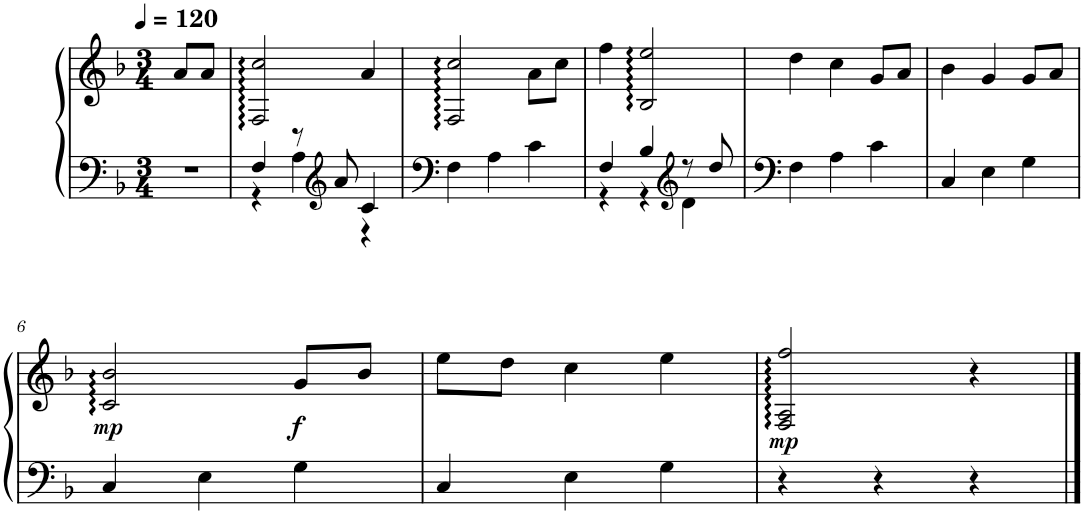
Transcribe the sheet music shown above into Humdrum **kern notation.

**kern	**kern	**dynam
*part1	*part1	*part1
*staff2	*staff1	*staff1/2
*I"Piano, Piano	*	*
*I'Pno.	*	*
*clefF4	*clefG2	*
*k[b-]	*k[b-]	*
*M3/4	*M3/4	*
*MM120	*MM120	*
=	=	=
2.r	8a/L	.
.	8a/J	.
.	2ryy	.
=1	=1	=1
*^	*	*
4F/	4r	2F/:: 2cc/::	.
8r	4A\	.	.
*clefG2	*	*	*
8a/	.	.	.
4c/	4r	4a/	.
*v	*v	*	*
=2	=2	=2
4F\	2F/:: 2cc/::	.
4A\	.	.
4c\	8a\L	.
.	8cc\J	.
=3	=3	=3
*^	*	*
4F/	4r	4ff\	.
4B-/	4r	2B-/:: 2ee/::	.
*clefG2	*	*	*
8r	4d\	.	.
8dd/	.	.	.
*v	*v	*	*
=4	=4	=4
4F\	4dd\	.
4A\	4cc\	.
4c\	8g/L	.
.	8a/J	.
=5	=5	=5
4C/	4b-\	.
4E\	4g/	.
4G\	8g/L	.
.	8a/J	.
!!LO:LB:g=z
=6	=6	=6
!	!	!LO:DY:b
4C/	2c/:: 2b-/::	mp
4E\	.	.
!	!	!LO:DY:b
4G\	8g/L	f
.	8b-/J	.
=7	=7	=7
4C/	8ee\L	.
.	8dd\J	.
4E\	4cc\	.
4G\	4ee\	.
=8	=8	=8
!	!	!LO:DY:b
4r	2F/:: 2A/:: 2ff/::	mp
4r	.	.
4r	4r	.
==	==	==
*-	*-	*-
